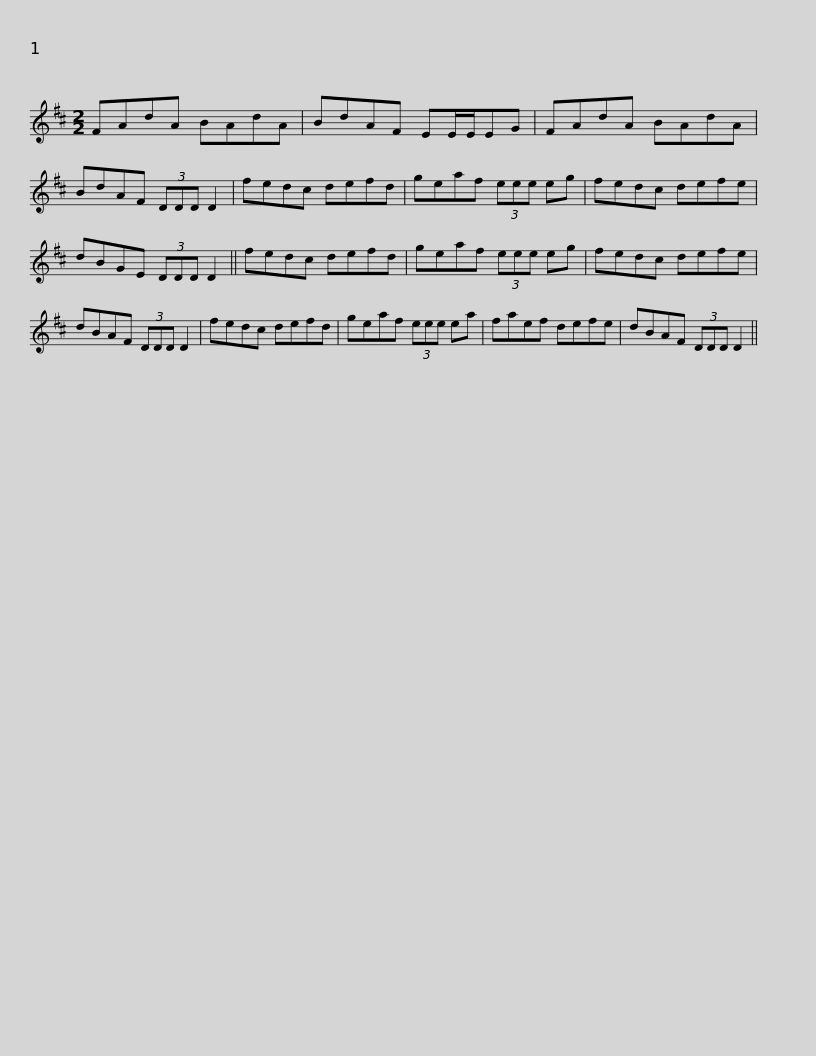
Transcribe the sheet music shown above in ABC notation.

X:1
L:1/8
M:2/2
I:linebreak $
K:D
V:1 treble
V:1
 FAdA BAdA | BdAF EE/E/EG | FAdA BAdA | BdAF (3DDD D2 | fedc defd |$ %5
 geaf (3eee eg | fedc defe | dBGE (3DDD D2 || fedc defd | geaf (3eee eg |$ %10
 fedc defe | dBAF (3DDD D2 | fedc defd | geaf (3eee ea | faef defe |$ %15
 dBAF (3DDD D2 || %16
